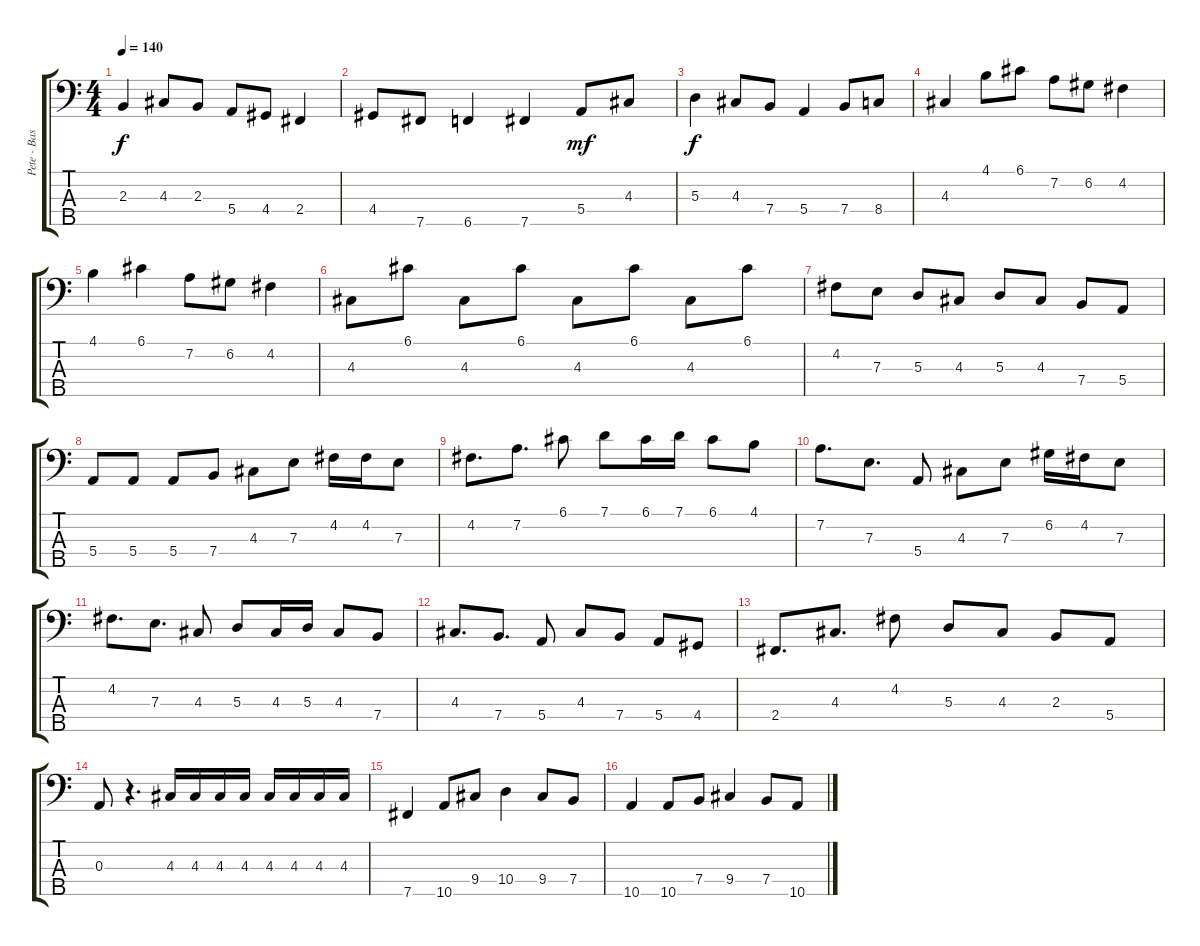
\track ("Pete - Bass" "Pete - Bas") {instrument electricbassfinger}
\staff {score tabs}
\tuning (G2 D2 A1 E1 B0) {hide}
\ts (4 4)
\tempo 140
\clef f4
\ks c
2.3.4{dy f} 4.3.8 2.3.8 5.4.8 4.4.8 2.4.4 |
4.4.8 7.5.8 6.5.4 7.5.4 5.4.8{dy mf} 4.3.8 |
5.3.4{dy f} 4.3.8 7.4.8 5.4.4 7.4.8 8.4.8 |
4.3.4 4.1.8 6.1.8 7.2.8 6.2.8 4.2.4 |
4.1.4 6.1.4 7.2.8 6.2.8 4.2.4 |
4.3.8 6.1.8 4.3.8 6.1.8 4.3.8 6.1.8 4.3.8 6.1.8 |
4.2.8 7.3.8 5.3.8 4.3.8 5.3.8 4.3.8 7.4.8 5.4.8 |
5.4.8 5.4.8 5.4.8 7.4.8 4.3.8 7.3.8 4.2.16 4.2.16 7.3.8 |
4.2.8{d} 7.2.8{d} 6.1.8 7.1.8 6.1.16 7.1.16 6.1.8 4.1.8 |
7.2.8{d} 7.3.8{d} 5.4.8 4.3.8 7.3.8 6.2.16 4.2.16 7.3.8 |
4.2.8{d} 7.3.8{d} 4.3.8 5.3.8 4.3.16 5.3.16 4.3.8 7.4.8 |
4.3.8{d} 7.4.8{d} 5.4.8 4.3.8 7.4.8 5.4.8 4.4.8 |
2.4.8{d} 4.3.8{d} 4.2.8 5.3.8 4.3.8 2.3.8 5.4.8 |
0.3.8 r.4{d} 4.3.16 4.3.16 4.3.16 4.3.16 4.3.16 4.3.16 4.3.16 4.3.16 |
7.5.4 10.5.8 9.4.8 10.4.4 9.4.8 7.4.8 |
10.5.4 10.5.8 7.4.8 9.4.4 7.4.8 10.5.8
